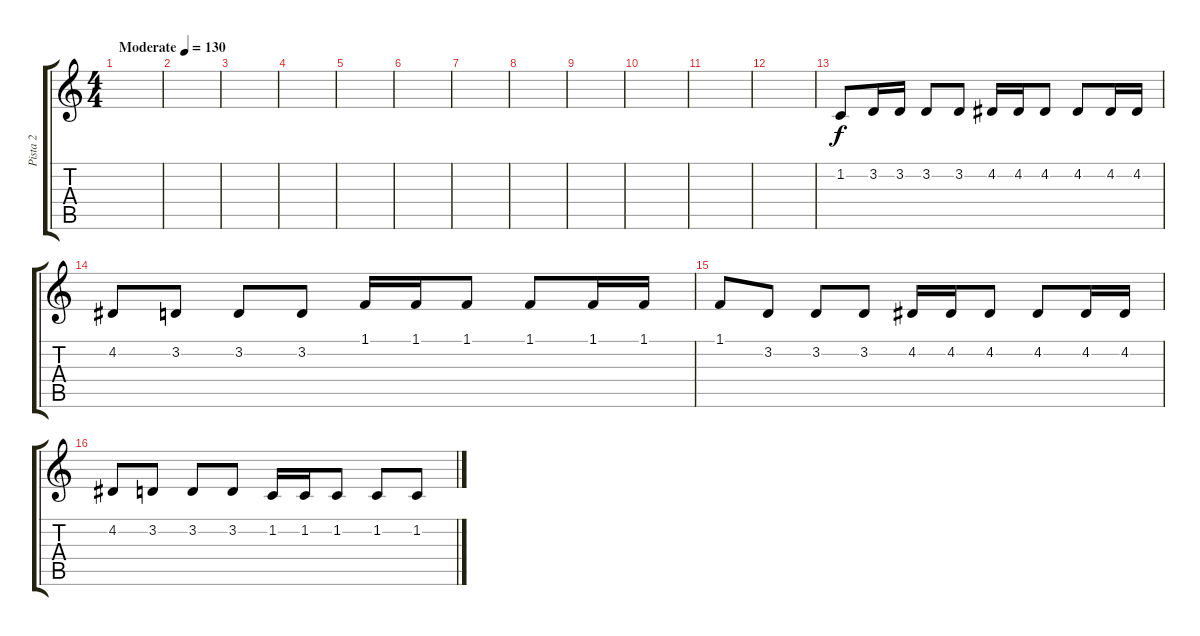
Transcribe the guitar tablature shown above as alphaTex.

\track ("Pista 2" "Pista 2") {instrument lead1square}
\staff {score tabs}
\tuning (E4 B3 G3 D3 A2 E2) {hide}
\ts (4 4)
\tempo (130 "Moderate")
\clef g2
\ks c
|
|
|
|
|
|
|
|
|
|
|
|
1.2.8 3.2.16 3.2.16 3.2.8 3.2.8 4.2.16 4.2.16 4.2.8 4.2.8 4.2.16 4.2.16 |
4.2.8 3.2.8 3.2.8 3.2.8 1.1.16 1.1.16 1.1.8 1.1.8 1.1.16 1.1.16 |
1.1.8 3.2.8 3.2.8 3.2.8 4.2.16 4.2.16 4.2.8 4.2.8 4.2.16 4.2.16 |
4.2.8 3.2.8 3.2.8 3.2.8 1.2.16 1.2.16 1.2.8 1.2.8 1.2.8
